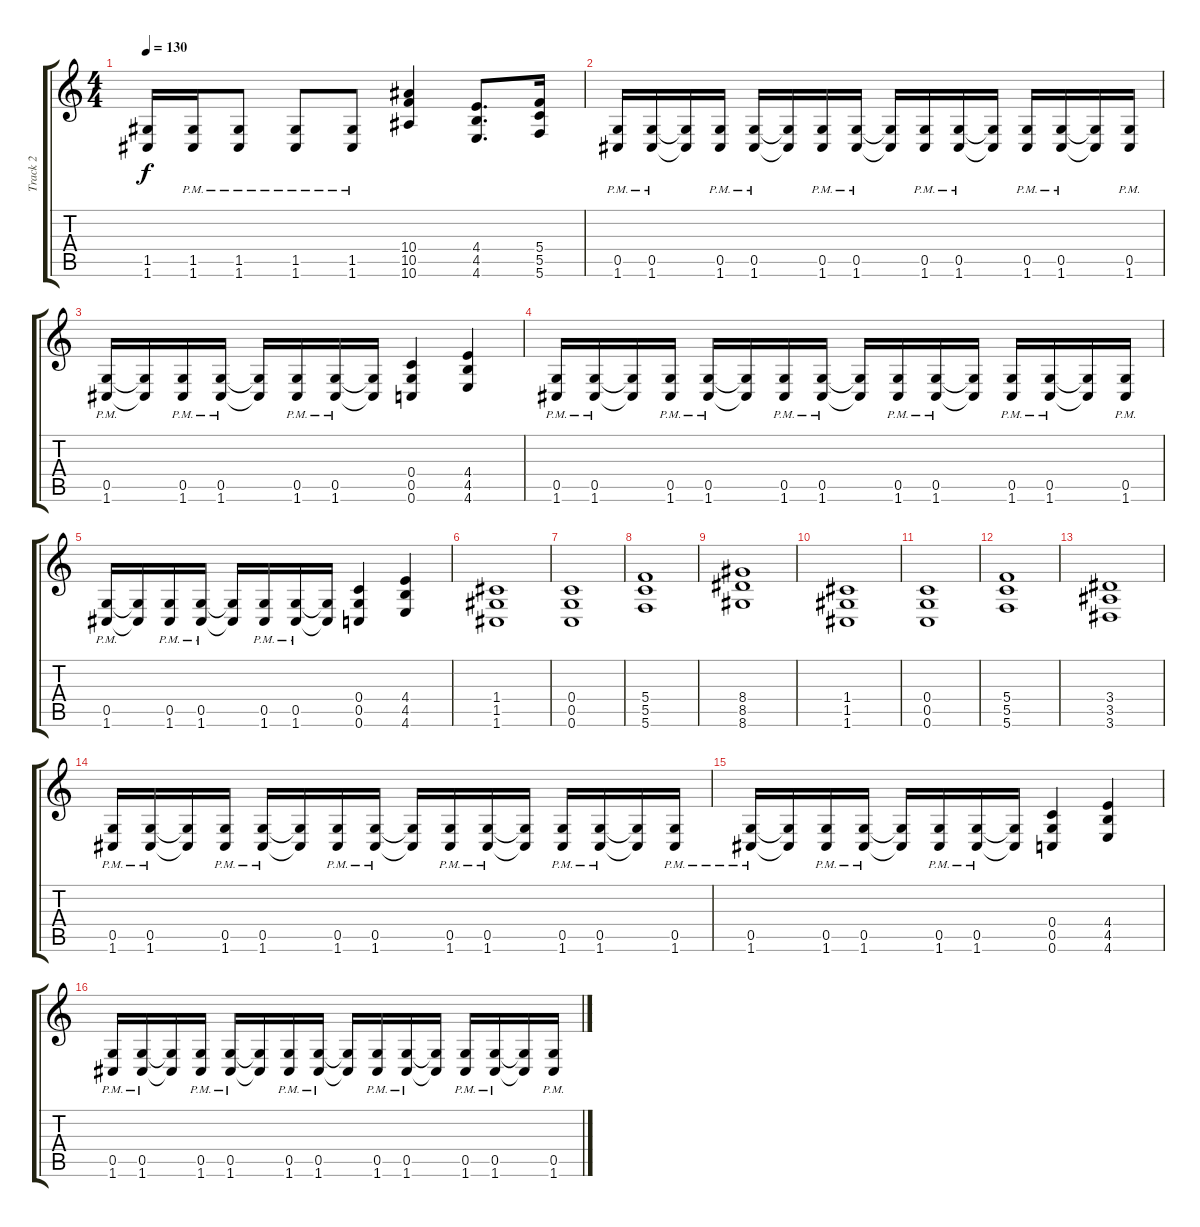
\track ("Track 2" "Track 2") {instrument distortionguitar}
\staff {score tabs}
\tuning (D4 A3 F3 C3 G2 C2) {hide}
\ts (4 4)
\tempo 130
\clef g2
\ks c
(1.5{t} 1.6{t}).16{dy f} (1.5{pm} 1.6{pm}).16 (1.5{pm} 1.6{pm}).8 (1.5{pm} 1.6{pm}).8 (1.5{pm} 1.6{pm}).8 (10.4 10.5 10.6).4 (4.4 4.5 4.6).8{d} (5.4 5.5 5.6).16 |
(0.5{pm} 1.6{pm}).16 (0.5{pm} 1.6{pm}).16 (0.5{t} 1.6{t}).16 (0.5{pm} 1.6{pm}).16 (0.5{pm} 1.6{pm}).16 (0.5{t} 1.6{t}).16 (0.5{pm} 1.6{pm}).16 (0.5{pm} 1.6{pm}).16 (0.5{t} 1.6{t}).16 (0.5{pm} 1.6{pm}).16 (0.5{pm} 1.6{pm}).16 (0.5{t} 1.6{t}).16 (0.5{pm} 1.6{pm}).16 (0.5{pm} 1.6{pm}).16 (0.5{t} 1.6{t}).16 (0.5{pm} 1.6{pm}).16 |
(0.5{pm} 1.6{pm}).16 (0.5{t} 1.6{t}).16 (0.5{pm} 1.6{pm}).16 (0.5{pm} 1.6{pm}).16 (0.5{t} 1.6{t}).16 (0.5{pm} 1.6{pm}).16 (0.5{pm} 1.6{pm}).16 (0.5{t} 1.6{t}).16 (0.4 0.5 0.6).4 (4.4 4.5 4.6).4 |
(0.5{pm} 1.6{pm}).16 (0.5{pm} 1.6{pm}).16 (0.5{t} 1.6{t}).16 (0.5{pm} 1.6{pm}).16 (0.5{pm} 1.6{pm}).16 (0.5{t} 1.6{t}).16 (0.5{pm} 1.6{pm}).16 (0.5{pm} 1.6{pm}).16 (0.5{t} 1.6{t}).16 (0.5{pm} 1.6{pm}).16 (0.5{pm} 1.6{pm}).16 (0.5{t} 1.6{t}).16 (0.5{pm} 1.6{pm}).16 (0.5{pm} 1.6{pm}).16 (0.5{t} 1.6{t}).16 (0.5{pm} 1.6{pm}).16 |
(0.5{pm} 1.6{pm}).16 (0.5{t} 1.6{t}).16 (0.5{pm} 1.6{pm}).16 (0.5{pm} 1.6{pm}).16 (0.5{t} 1.6{t}).16 (0.5{pm} 1.6{pm}).16 (0.5{pm} 1.6{pm}).16 (0.5{t} 1.6{t}).16 (0.4 0.5 0.6).4 (4.4 4.5 4.6).4 |
(1.4 1.5 1.6).1 |
(0.4 0.5 0.6).1 |
(5.4 5.5 5.6).1 |
(8.4 8.5 8.6).1 |
(1.4 1.5 1.6).1 |
(0.4 0.5 0.6).1 |
(5.4 5.5 5.6).1 |
(3.4 3.5 3.6).1 |
(0.5{pm} 1.6{pm}).16 (0.5{pm} 1.6{pm}).16 (0.5{t} 1.6{t}).16 (0.5{pm} 1.6{pm}).16 (0.5{pm} 1.6{pm}).16 (0.5{t} 1.6{t}).16 (0.5{pm} 1.6{pm}).16 (0.5{pm} 1.6{pm}).16 (0.5{t} 1.6{t}).16 (0.5{pm} 1.6{pm}).16 (0.5{pm} 1.6{pm}).16 (0.5{t} 1.6{t}).16 (0.5{pm} 1.6{pm}).16 (0.5{pm} 1.6{pm}).16 (0.5{t} 1.6{t}).16 (0.5{pm} 1.6{pm}).16 |
(0.5{pm} 1.6{pm}).16 (0.5{t} 1.6{t}).16 (0.5{pm} 1.6{pm}).16 (0.5{pm} 1.6{pm}).16 (0.5{t} 1.6{t}).16 (0.5{pm} 1.6{pm}).16 (0.5{pm} 1.6{pm}).16 (0.5{t} 1.6{t}).16 (0.4 0.5 0.6).4 (4.4 4.5 4.6).4 |
(0.5{pm} 1.6{pm}).16 (0.5{pm} 1.6{pm}).16 (0.5{t} 1.6{t}).16 (0.5{pm} 1.6{pm}).16 (0.5{pm} 1.6{pm}).16 (0.5{t} 1.6{t}).16 (0.5{pm} 1.6{pm}).16 (0.5{pm} 1.6{pm}).16 (0.5{t} 1.6{t}).16 (0.5{pm} 1.6{pm}).16 (0.5{pm} 1.6{pm}).16 (0.5{t} 1.6{t}).16 (0.5{pm} 1.6{pm}).16 (0.5{pm} 1.6{pm}).16 (0.5{t} 1.6{t}).16 (0.5{pm} 1.6{pm}).16
